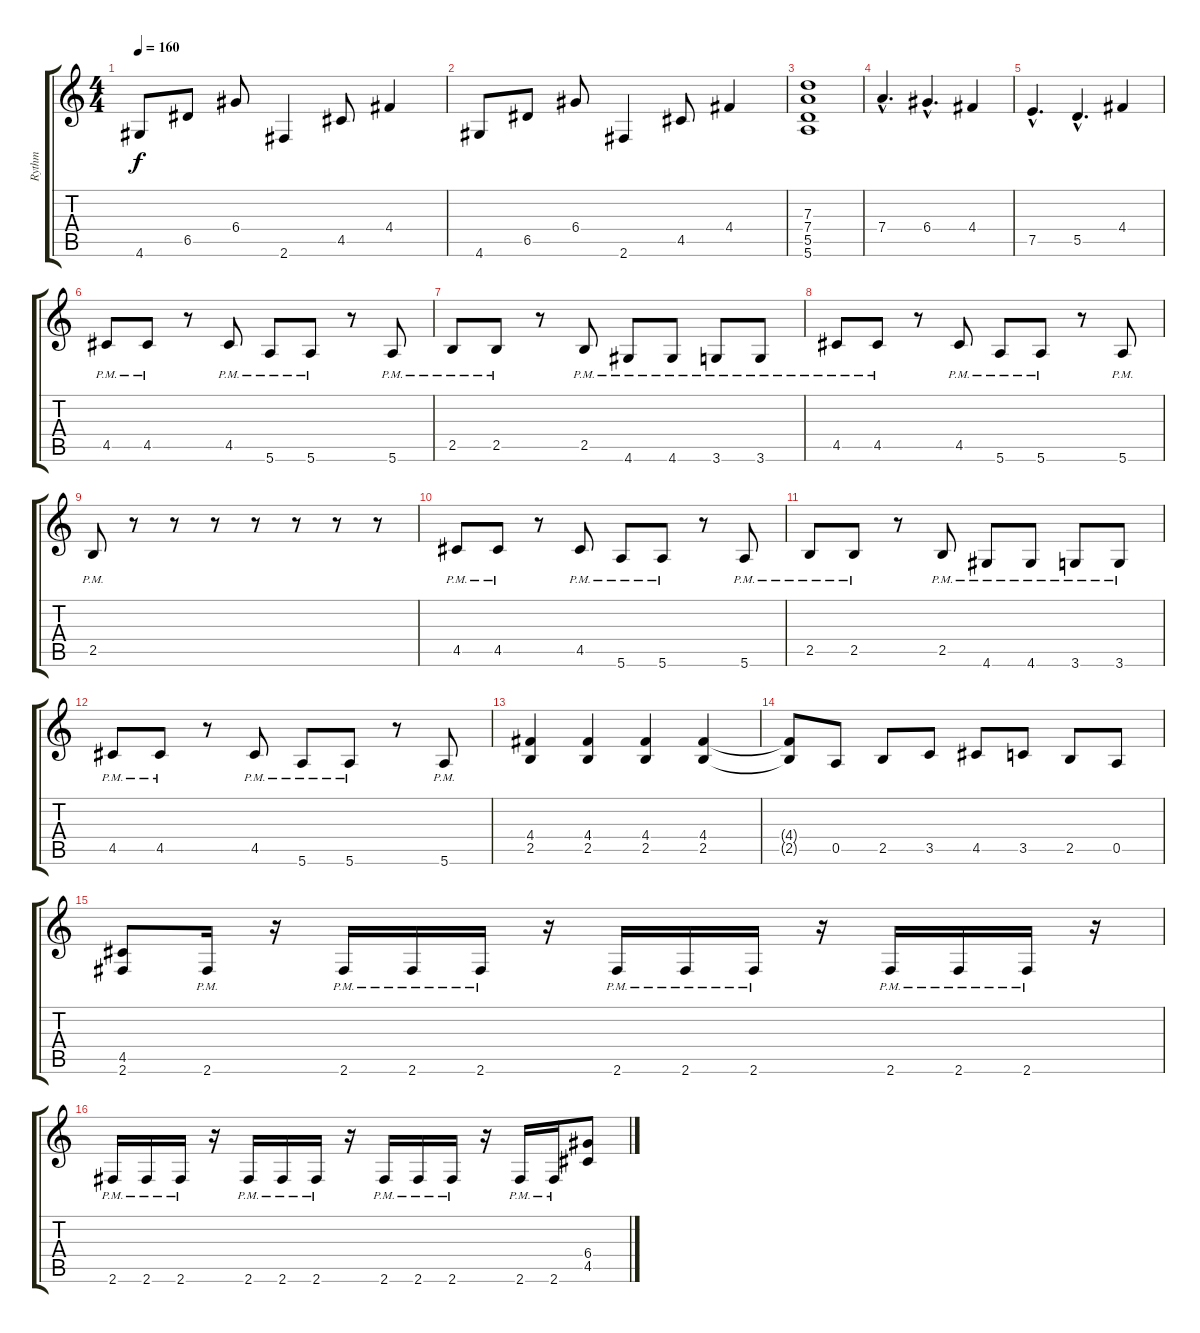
\track ("Rythm" "Rythm") {instrument distortionguitar}
\staff {score tabs}
\tuning (E4 B3 G3 D3 A2 E2) {hide}
\ts (4 4)
\tempo 160
\clef g2
\ks c
4.6.8{dy f} 6.5.8 6.4.8 2.6.4 4.5.8 4.4.4 |
4.6.8 6.5.8 6.4.8 2.6.4 4.5.8 4.4.4 |
(7.3 7.4 5.5 5.6).1 |
7.4{hac}.4{d} 6.4{hac}.4{d} 4.4.4 |
7.5{hac}.4{d} 5.5{hac}.4{d} 4.4.4 |
4.5{pm}.8 4.5{pm}.8 r.8 4.5{pm}.8 5.6{pm}.8 5.6{pm}.8 r.8 5.6{pm}.8 |
2.5{pm}.8 2.5{pm}.8 r.8 2.5{pm}.8 4.6{pm}.8 4.6{pm}.8 3.6{pm}.8 3.6{pm}.8 |
4.5{pm}.8 4.5{pm}.8 r.8 4.5{pm}.8 5.6{pm}.8 5.6{pm}.8 r.8 5.6{pm}.8 |
2.5{pm}.8 r.8 r.8 r.8 r.8 r.8 r.8 r.8 |
4.5{pm}.8 4.5{pm}.8 r.8 4.5{pm}.8 5.6{pm}.8 5.6{pm}.8 r.8 5.6{pm}.8 |
2.5{pm}.8 2.5{pm}.8 r.8 2.5{pm}.8 4.6{pm}.8 4.6{pm}.8 3.6{pm}.8 3.6{pm}.8 |
4.5{pm}.8 4.5{pm}.8 r.8 4.5{pm}.8 5.6{pm}.8 5.6{pm}.8 r.8 5.6{pm}.8 |
(4.4 2.5).4 (4.4 2.5).4 (4.4 2.5).4 (4.4 2.5).4 |
(4.4{t} 2.5{t}).8 0.5.8 2.5.8 3.5.8 4.5.8 3.5.8 2.5.8 0.5.8 |
(4.5 2.6).8 2.6{pm}.16 r.16 2.6{pm}.16 2.6{pm}.16 2.6{pm}.16 r.16 2.6{pm}.16 2.6{pm}.16 2.6{pm}.16 r.16 2.6{pm}.16 2.6{pm}.16 2.6{pm}.16 r.16 |
2.6{pm}.16 2.6{pm}.16 2.6{pm}.16 r.16 2.6{pm}.16 2.6{pm}.16 2.6{pm}.16 r.16 2.6{pm}.16 2.6{pm}.16 2.6{pm}.16 r.16 2.6{pm}.16 2.6{pm}.16 (6.4 4.5).8
